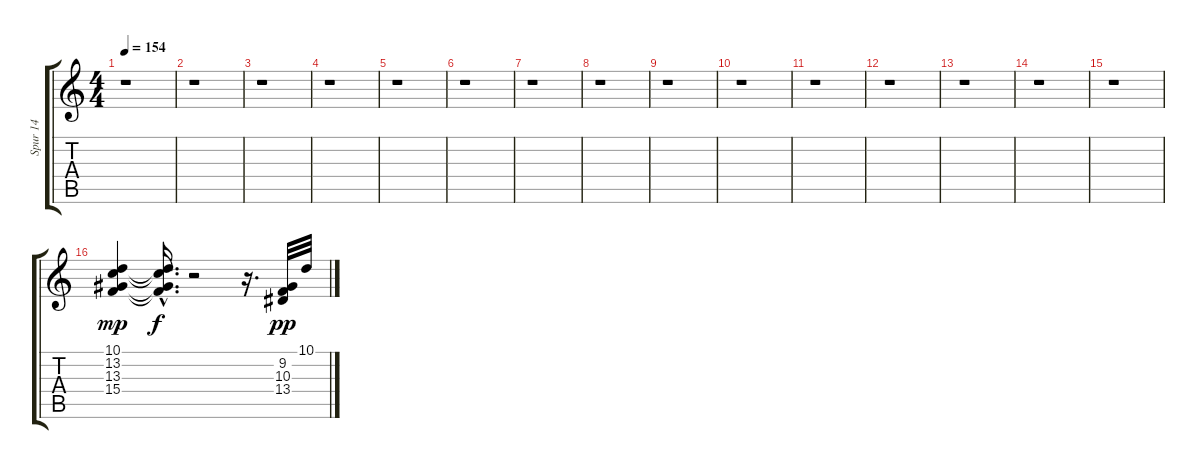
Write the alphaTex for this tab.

\track ("Spur 14" "Spur 14") {instrument acousticgrandpiano}
\staff {score tabs}
\tuning (E4 B3 G3 D3 A2 E2) {hide}
\ts (4 4)
\tempo 154
\clef g2
\ks c
r.1{dy f} |
r.1 |
r.1 |
r.1 |
r.1 |
r.1 |
r.1 |
r.1 |
r.1 |
r.1 |
r.1 |
r.1 |
r.1 |
r.1 |
r.1 |
(10.1 13.2 13.3 15.4).4{dy mp} (10.1{hac t} 13.2{hac t} 13.3{hac t} 15.4{hac t}).16{d dy f} r.2 r.16{d} (9.2 10.3 13.4).32{dy pp} 10.1.32
